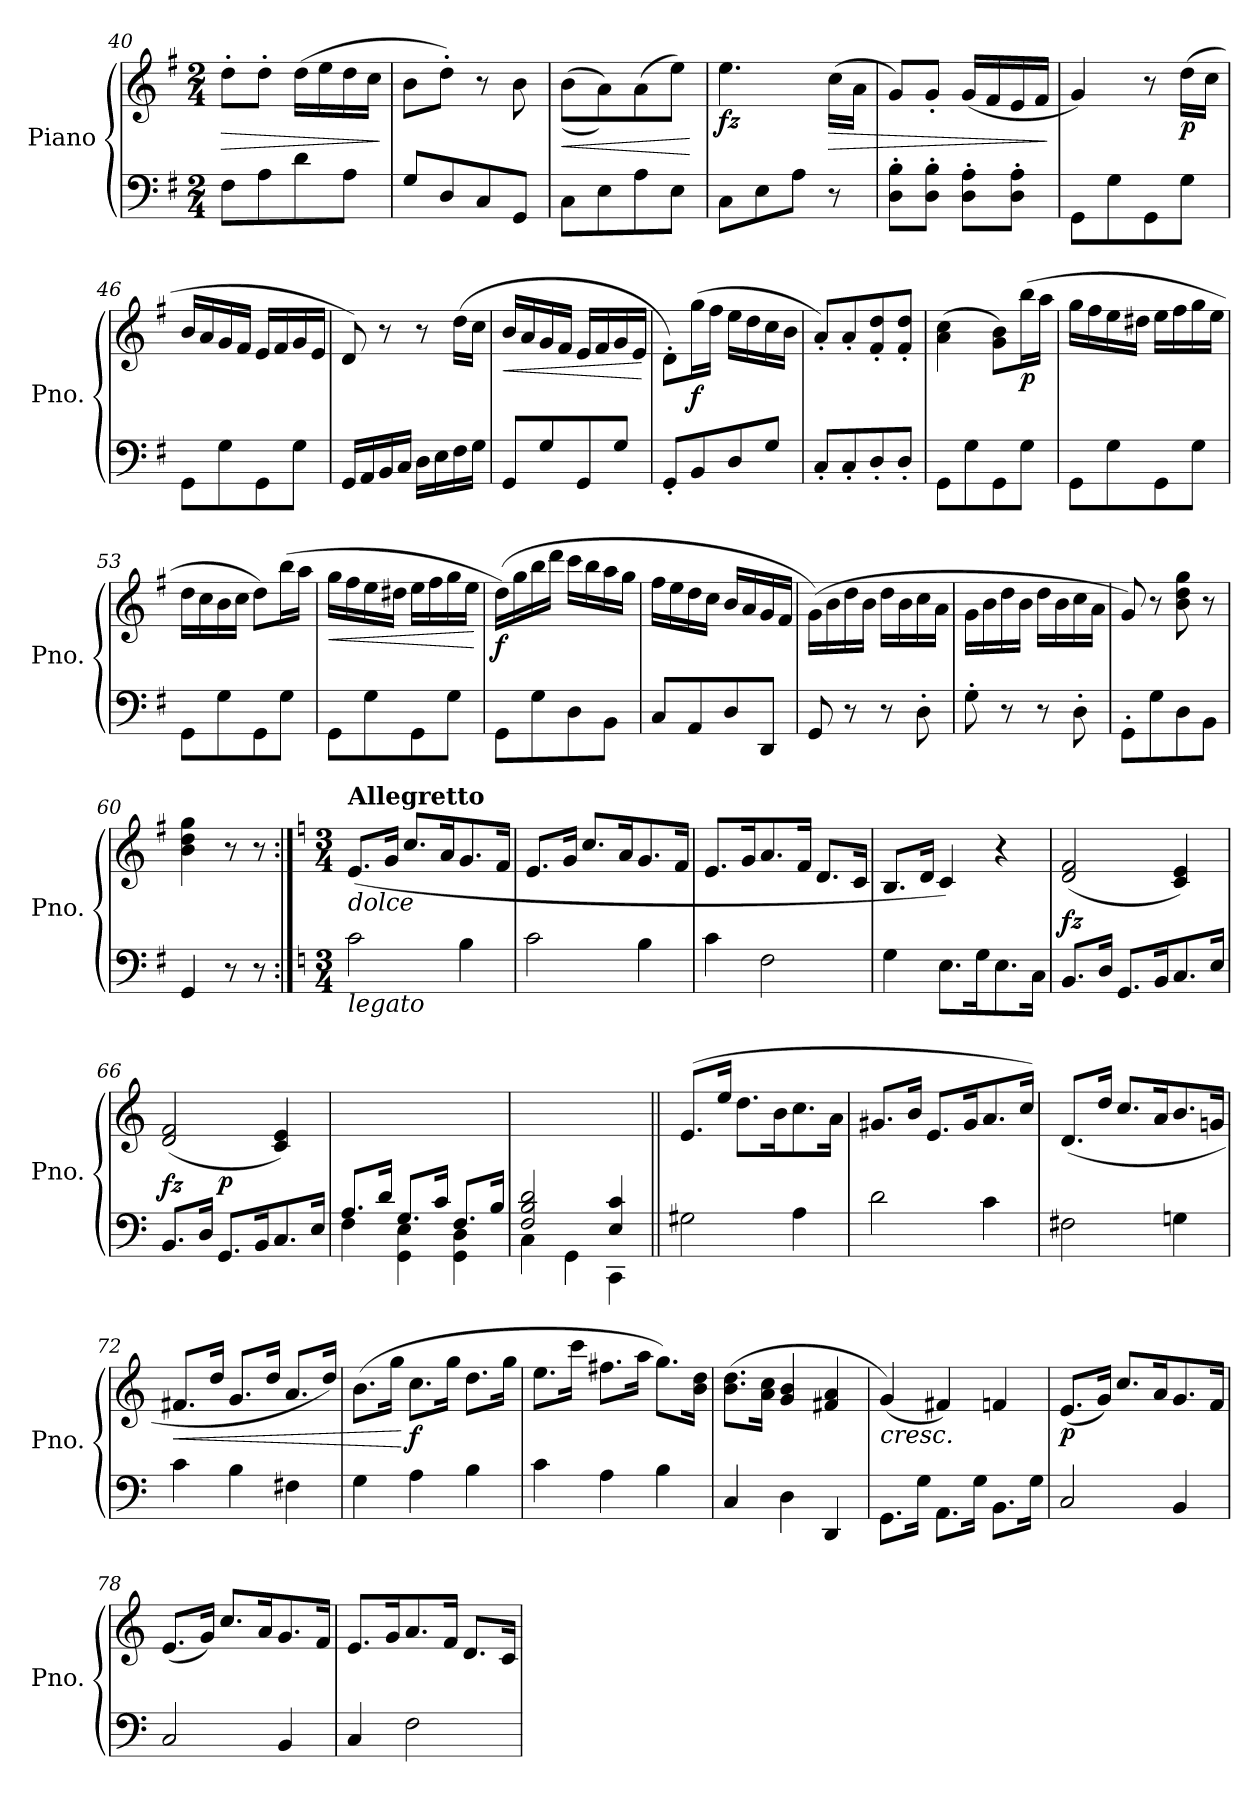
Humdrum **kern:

**kern	**kern	**dynam
*part1	*part1	*part1
*staff2	*staff1	*staff1/2
*I"Piano	*	*
*I'Pno.	*	*
*clefF4	*clefG2	*
*k[f#]	*k[f#]	*
*M2/4	*M2/4	*
=40	=40	=40
!	!	!LO:HP:b
8F#\L	8dd'\L	>
8A\	8dd'\J	.
8d\	(>16dd\LL	.
.	16ee\	.
8A\J	16dd\	.
.	16cc\JJ	.
.	.	]
!!LO:LB:g=z
=41	=41	=41
8G/L	8b\L	.
8D/	8dd'\J)	.
8C/	8r	.
8GG/J	8b\	.
=42	=42	=42
!	!	!LO:HP:b
8C\L	(>(>8b\L	<
8E\	8a\))	.
8A\	(>8a\	.
8E\J	8ee\J)	.
.	.	[
=43	=43	=43
!	!	!LO:DY:b
8C\L	4.ee\	fz
8E\	.	.
8A\J	.	.
!	!	!LO:HP:b
8r	(>16cc\LL	>
.	16a\JJ	.
=44	=44	=44
8D\' 8B\'L	8g/L)	.
8D\' 8B\'J	8g'/J	.
8D\' 8A\'L	(<16g/LL	.
.	16f#/	.
8D\' 8A\'J	16e/	.
.	16f#/JJ	.
.	.	]
=45	=45	=45
8GG\L	4g/)	.
8G\	.	.
8GG\	8r	.
!	!	!LO:DY:b
8G\J	(>16dd\LL	p
.	16cc\JJ	.
=46	=46	=46
8GG\L	16b/LL	.
.	16a/	.
8G\	16g/	.
.	16f#/JJ	.
8GG\	16e/LL	.
.	16f#/	.
8G\J	16g/	.
.	16e/JJ	.
=47	=47	=47
16GG/LL	8d/)	.
16AA/	.	.
16BB/	8r	.
16C/JJ	.	.
16D\LL	8r	.
16E\	.	.
16F#\	(>16dd\LL	.
16G\JJ	16cc\JJ	.
=48	=48	=48
!	!	!LO:HP:b
8GG/L	16b/LL	<
.	16a/	.
8G/	16g/	.
.	16f#/JJ	.
8GG/	16e/LL	.
.	16f#/	.
8G/J	16g/	.
.	16e/JJ	.
.	.	[
=49	=49	=49
8GG'/L	8d'\L)	.
!	!	!LO:DY:b
8BB/	(>16gg\L	f
.	16ff#\JJ	.
8D/	16ee\LL	.
.	16dd\	.
8G/J	16cc\	.
.	16b\JJ	.
!!LO:LB:g=z
=50	=50	=50
8C'/L	8a'/L)	.
8C'/	8a'/	.
8D'/	8f#/' 8dd/'	.
8D'/J	8f#/' 8dd/'J	.
=51	=51	=51
8GG\L	(>4a\ 4cc\	.
8G\	.	.
8GG\	8g\ 8b\L)	.
!	!	!LO:DY:b
8G\J	(>16bb\L	p
.	16aa\JJ	.
=52	=52	=52
8GG\L	16gg\LL	.
.	16ff#\	.
8G\	16ee\	.
.	16dd#X\JJ	.
8GG\	16ee\LL	.
.	16ff#\	.
8G\J	16gg\	.
.	16ee\JJ	.
=53	=53	=53
8GG\L	16dd\LL	.
.	16cc\	.
8G\	16b\	.
.	16cc\JJ	.
8GG\	8dd\L)	.
8G\J	(>16bb\L	.
.	16aa\JJ	.
=54	=54	=54
!	!	!LO:HP:b
8GG\L	16gg\LL	<
.	16ff#\	.
8G\	16ee\	.
.	16dd#X\JJ	.
8GG\	16ee\LL	.
.	16ff#\	.
8G\J	16gg\	.
.	16ee\JJ	.
.	.	[
=55	=55	=55
!	!	!LO:DY:b
8GG\L	(>16dd\LL)	f
.	16gg\	.
8G\	16bb\	.
.	16ddd\JJ	.
8D\	16ccc\LL	.
.	16bb\	.
8BB\J	16aa\	.
.	16gg\JJ	.
=56	=56	=56
8C/L	16ff#\LL	.
.	16ee\	.
8AA/	16dd\	.
.	16cc\JJ	.
8D/	16b/LL	.
.	16a/	.
8DD/J	16g/	.
.	16f#/JJ	.
!!LO:LB:g=z
=57	=57	=57
8GG/	(>16g\LL)	.
.	16b\	.
8r	16dd\	.
.	16b\JJ	.
8r	16dd\LL	.
.	16b\	.
8D'\	16cc\	.
.	16a\JJ	.
=58	=58	=58
8G'\	16g\LL	.
.	16b\	.
8r	16dd\	.
.	16b\JJ	.
8r	16dd\LL	.
.	16b\	.
8D'\	16cc\	.
.	16a\JJ	.
=59	=59	=59
8GG'\L	8g/)	.
8G\	8r	.
8D\	8b\ 8dd\ 8gg\	.
8BB\J	8r	.
=60	=60	=60
4GG/	4b\ 4dd\ 4gg\	.
8r	8r	.
8r	8r	.
!!LO:PB:g=z
=61:|!	=61:|!	=61:|!
*k[]	*k[]	*
*M3/4	*M3/4	*
*	*MM52	*
!	!LO:TX:a:B:t=Allegretto	!
!	!LO:TX:b:i:t=dolce	!
!LO:TX:b:i:t=legato	!	!
2c\	(>8.e/L	.
.	16g/Jk	.
.	8.cc/L	.
.	16a/K	.
4B\	8.g/	.
.	16f/Jk	.
=62	=62	=62
2c\	8.e/L	.
.	16g/Jk	.
.	8.cc/L	.
.	16a/K	.
4B\	8.g/	.
.	16f/Jk	.
=63	=63	=63
4c\	8.e/L	.
.	16g/K	.
2F\	8.a/	.
.	16f/Jk	.
.	8.d/L	.
.	16c/Jk	.
=64	=64	=64
4G\	8.B/L	.
.	16d/Jk	.
8.E\L	4c/)	.
16G\K	.	.
8.E\	4r	.
16C\Jk	.	.
=65	=65	=65
!	!	!LO:DY:a=2
8.BB/L	(<2d/ 2f/	fz
16D/Jk	.	.
8.GG/L	.	.
16BB/K	.	.
8.C/	4c/ 4e/)	.
16E/Jk	.	.
!!LO:LB:g=z
=66	=66	=66
!	!	!LO:DY:a=2
8.BB/L	(<2d/ 2f/	fz
16D/Jk	.	.
!	!	!LO:DY:a=2
8.GG/L	.	p
16BB/K	.	.
8.C/	4c/ 4e/)	.
16E/Jk	.	.
=67	=67	=67
*^	*	*
8.A/L	4F\	2.ryy	.
16d/Jk	.	.	.
8.G/L	4GG\ 4E\	.	.
16c/Jk	.	.	.
8.F/L	4GG\ 4D\	.	.
16B/Jk	.	.	.
=68	=68	=68	=68
2F/ 2B/ 2d/	4C\	2.ryy	.
.	4GG\	.	.
4E/ 4c/	4CC\	.	.
*v	*v	*	*
=69||	=69||	=69||
2G#X\	(>8.e/L	.
.	16ee/Jk	.
.	8.dd\L	.
.	16b\K	.
4A\	8.cc\	.
.	16a\Jk	.
=70	=70	=70
2d\	8.g#X/L	.
.	16b/Jk	.
.	8.e/L	.
.	16g#/K	.
4c\	8.a/	.
.	16cc/Jk)	.
=71	=71	=71
2F#X\	(<8.d/L	.
.	16dd/Jk	.
.	8.cc/L	.
.	16a/K	.
4Gn\	8.b/	.
.	16gn/Jk	.
!!LO:LB:g=z
=72	=72	=72
!	!	!LO:HP:b
4c\	8.f#X/L	<
.	16dd/Jk	.
4B\	8.g/L	.
.	16dd/Jk	.
4F#X\	8.a/L	.
.	16dd/Jk)	.
=73	=73	=73
4G\	(>8.b\L	.
.	16gg\Jk	.
!	!	!LO:DY:n=1:b
4A\	8.cc\L	[ f
.	16gg\Jk	.
4B\	8.dd\L	.
.	16gg\Jk	.
=74	=74	=74
4c\	8.ee\L	.
.	16ccc\Jk	.
4A\	8.ff#X\L	.
.	16aa\Jk	.
4B\	8.gg\L)	.
.	16b\ 16dd\Jk	.
=75	=75	=75
4C/	(>8.b\ 8.dd\L	.
.	16a\ 16cc\Jk	.
4D\	4g/ 4b/	.
4DD/	4f#X/ 4a/	.
=76	=76	=76
!	!	!LO:HP:b
8.GG\L	(<4g/)	<
16G\Jk	.	.
8.AA\L	4f#X/)	.
16G\Jk	.	.
8.BB\L	4fn/	.
16G\Jk	.	.
=77	=77	=77
!	!	!LO:DY:b
2C/	(<8.e/L	p
.	16g/Jk)	[
.	8.cc/L	.
.	16a/K	.
4BB/	8.g/	.
.	16f/Jk	.
=78	=78	=78
2C/	(<8.e/L	.
.	16g/Jk)	.
.	8.cc/L	.
.	16a/K	.
4BB/	8.g/	.
.	16f/Jk	.
!!LO:LB:g=z
=79	=79	=79
4C/	8.e/L	.
.	16g/K	.
2F\	8.a/	.
.	16f/Jk	.
.	8.d/L	.
.	16c/Jk	.
=	=	=
*-	*-	*-
